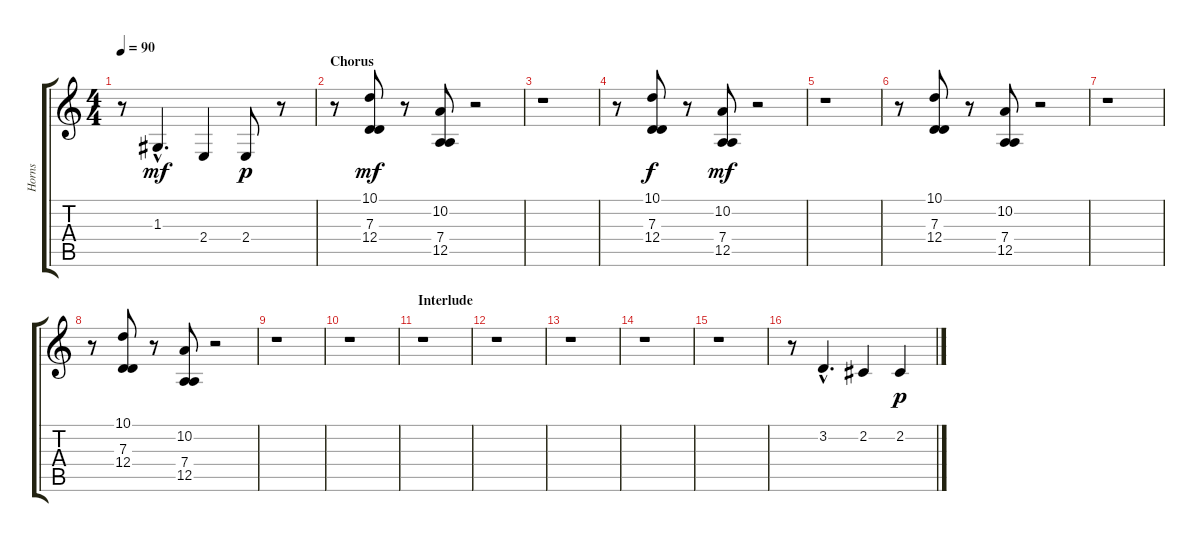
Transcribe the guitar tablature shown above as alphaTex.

\track ("Horns" "Horns") {instrument harmonica}
\staff {score tabs}
\tuning (E4 B3 G3 D3 A2 E2) {hide}
\ts (4 4)
\tempo 90
\clef g2
\ks c
r.8{dy mf} 1.3{hac}.4{d} 2.4.4 2.4.8{dy p} r.8 |
\section ("" "Chorus")
r.8 (10.1 7.3 12.4).8{dy mf instrument englishhorn} r.8 (10.2 7.4 12.5).8 r.2 |
r.1 |
r.8 (10.1 7.3 12.4).8{dy f} r.8 (10.2 7.4 12.5).8{dy mf} r.2 |
r.1 |
r.8 (10.1 7.3 12.4).8 r.8 (10.2 7.4 12.5).8 r.2 |
r.1 |
r.8 (10.1 7.3 12.4).8 r.8 (10.2 7.4 12.5).8 r.2 |
r.1 |
r.1 |
\section ("" "Interlude")
r.1 |
r.1 |
r.1 |
r.1 |
r.1 |
r.8 3.2{hac}.4{d} 2.2.4 2.2.4{dy p}
